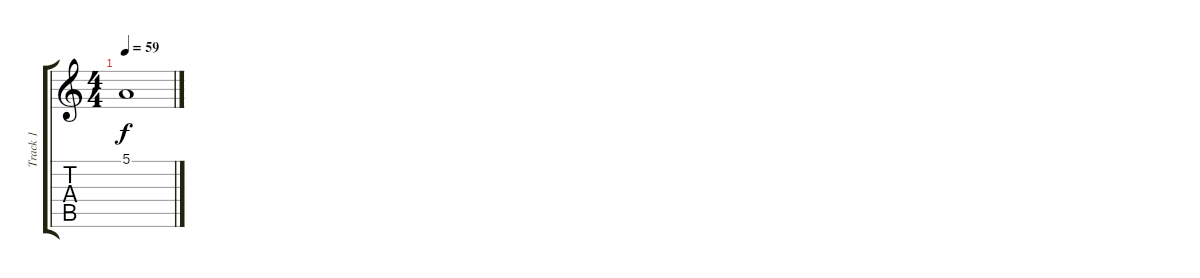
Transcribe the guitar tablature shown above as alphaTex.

\track ("Track 1" "Track 1") {instrument electricpiano1}
\staff {score tabs}
\tuning (E4 B3 G3 D3 A2 E2) {hide}
\ts (4 4)
\tempo 59
\clef g2
\ks c
5.1.1{dy f}
